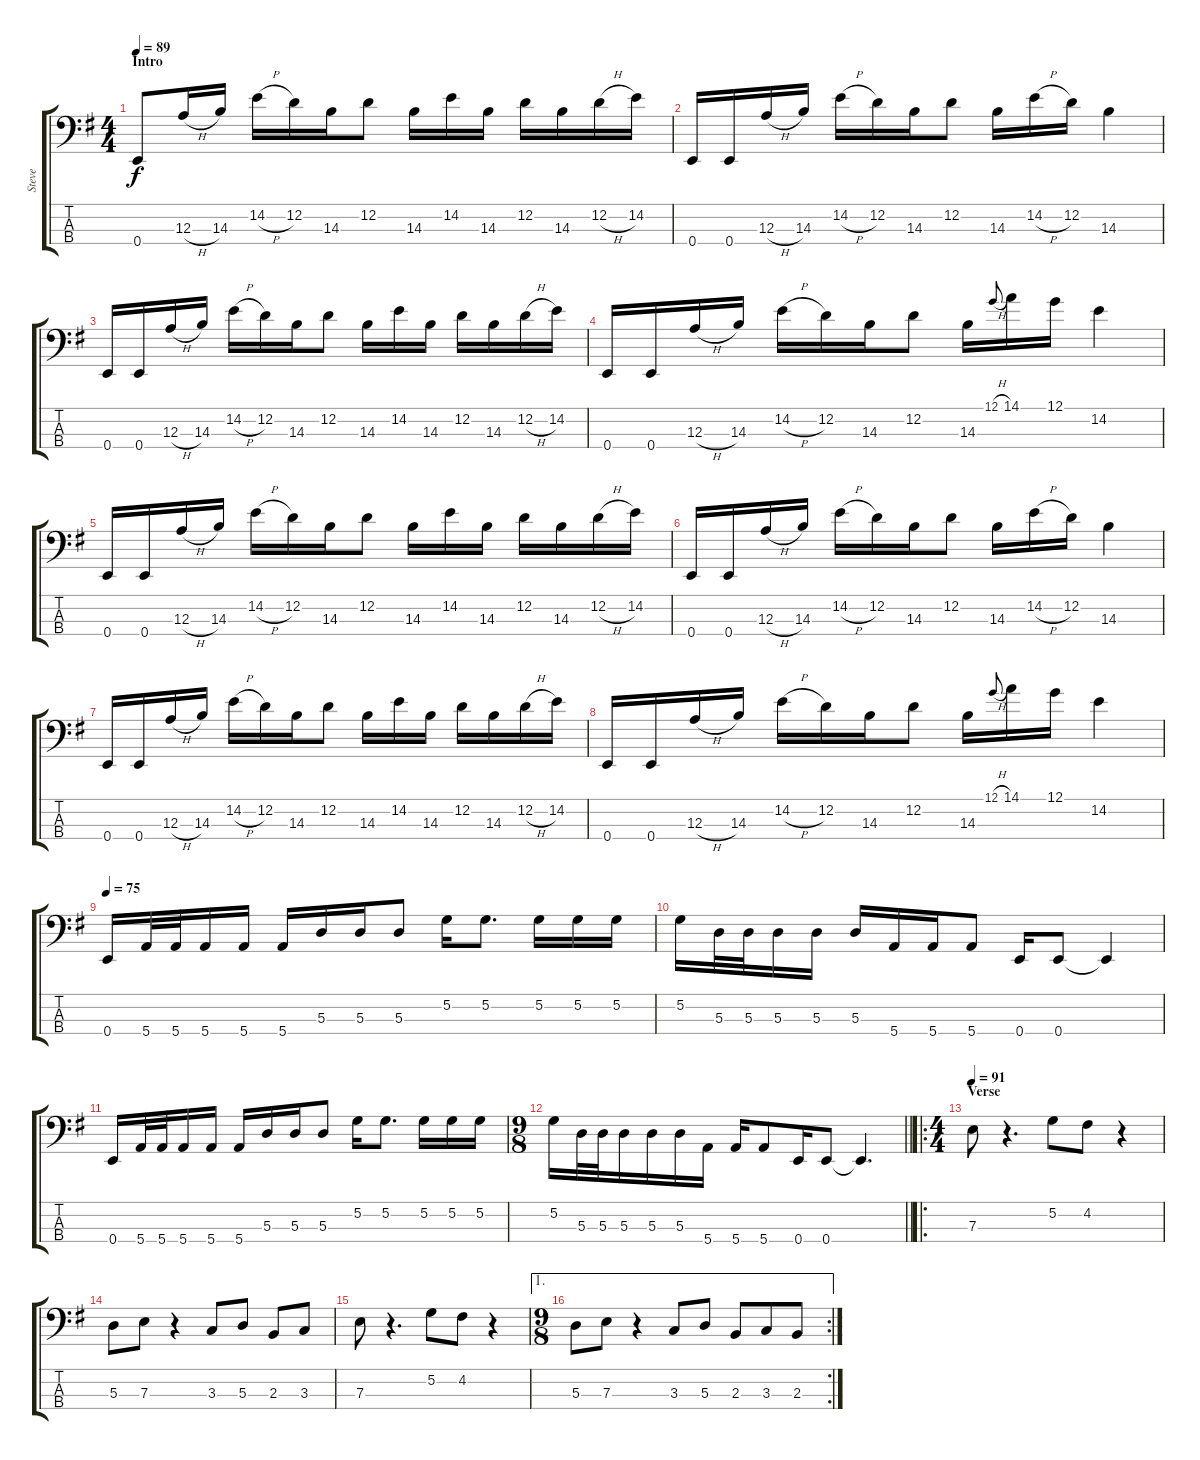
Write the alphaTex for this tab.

\track ("Steve" "Steve") {instrument electricbassfinger}
\staff {score tabs}
\tuning (G2 D2 A1 E1) {hide}
\ts (4 4)
\section ("" "Intro")
\tempo 89
\clef f4
\ks eminor
0.4.8{dy f instrument electricbassfinger} 12.3{h}.16 14.3.16 14.2{h}.16 12.2.16 14.3.16 12.2.8 14.3.16 14.2.16 14.3.16 12.2.16 14.3.16 12.2{h}.16 14.2.16 |
0.4.16 0.4.16 12.3{h}.16 14.3.16 14.2{h}.16 12.2.16 14.3.16 12.2.8 14.3.16 14.2{h}.16 12.2.16 14.3.4 |
0.4.16 0.4.16 12.3{h}.16 14.3.16 14.2{h}.16 12.2.16 14.3.16 12.2.8 14.3.16 14.2.16 14.3.16 12.2.16 14.3.16 12.2{h}.16 14.2.16 |
0.4.16 0.4.16 12.3{h}.16 14.3.16 14.2{h}.16 12.2.16 14.3.16 12.2.8 14.3.16 12.1{h}.8{gr onbeat} 14.1.16 12.1.16 14.2.4 |
0.4.16 0.4.16 12.3{h}.16 14.3.16 14.2{h}.16 12.2.16 14.3.16 12.2.8 14.3.16 14.2.16 14.3.16 12.2.16 14.3.16 12.2{h}.16 14.2.16 |
0.4.16 0.4.16 12.3{h}.16 14.3.16 14.2{h}.16 12.2.16 14.3.16 12.2.8 14.3.16 14.2{h}.16 12.2.16 14.3.4 |
0.4.16 0.4.16 12.3{h}.16 14.3.16 14.2{h}.16 12.2.16 14.3.16 12.2.8 14.3.16 14.2.16 14.3.16 12.2.16 14.3.16 12.2{h}.16 14.2.16 |
0.4.16 0.4.16 12.3{h}.16 14.3.16 14.2{h}.16 12.2.16 14.3.16 12.2.8 14.3.16 12.1{h}.8{gr onbeat} 14.1.16 12.1.16 14.2.4 |
\tempo 75
0.4.16 5.4.32 5.4.32 5.4.16 5.4.16 5.4.16 5.3.16 5.3.16 5.3.8 5.2.16 5.2.8{d} 5.2.16 5.2.16 5.2.16 |
5.2.16 5.3.32 5.3.32 5.3.16 5.3.16 5.3.16 5.4.16 5.4.16 5.4.8 0.4.16 0.4.8 0.4{t}.4 |
0.4.16 5.4.32 5.4.32 5.4.16 5.4.16 5.4.16 5.3.16 5.3.16 5.3.8 5.2.16 5.2.8{d} 5.2.16 5.2.16 5.2.16 |
\ts (9 8)
\barLineRight lightlight
5.2.16 5.3.32 5.3.32 5.3.16 5.3.16 5.3.16 5.4.16 5.4.16 5.4.8 0.4.16 0.4.8 0.4{t}.4{d} |
\ro
\ts (4 4)
\section ("" "Verse")
\tempo 91
7.3.8 r.4{d} 5.2.8 4.2.8 r.4 |
5.3.8 7.3.8 r.4 3.3.8 5.3.8 2.3.8 3.3.8 |
7.3.8 r.4{d} 5.2.8 4.2.8 r.4 |
\ae 1
\rc 2
\ts (9 8)
5.3.8 7.3.8 r.4 3.3.8 5.3.8 2.3.8 3.3.8 2.3.8
